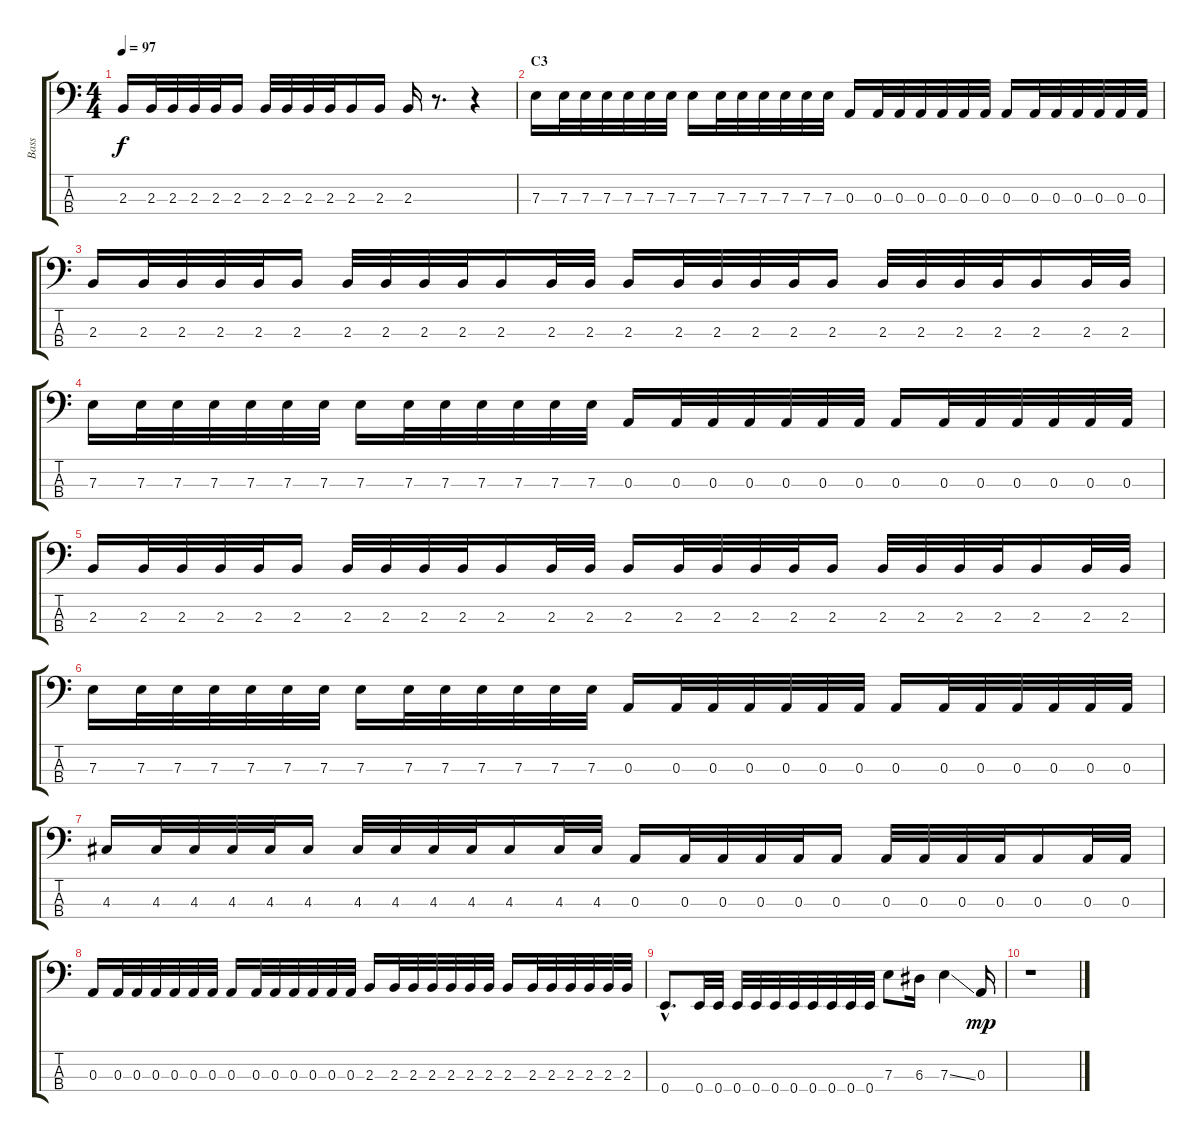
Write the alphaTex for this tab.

\track ("Bass" "Bass") {instrument electricbassfinger}
\staff {score tabs}
\tuning (G2 D2 A1 E1) {hide}
\ts (4 4)
\tempo 97
\clef f4
\ks c
2.3.16{dy f} 2.3.32 2.3.32 2.3.32 2.3.32 2.3.16 2.3.32 2.3.32 2.3.32 2.3.32 2.3.16 2.3.16 2.3.16 r.8{d} r.4 |
\section ("" "C3")
7.3.16 7.3.32 7.3.32 7.3.32 7.3.32 7.3.32 7.3.32 7.3.16 7.3.32 7.3.32 7.3.32 7.3.32 7.3.32 7.3.32 0.3.16 0.3.32 0.3.32 0.3.32 0.3.32 0.3.32 0.3.32 0.3.16 0.3.32 0.3.32 0.3.32 0.3.32 0.3.32 0.3.32 |
2.3.16 2.3.32 2.3.32 2.3.32 2.3.32 2.3.16 2.3.32 2.3.32 2.3.32 2.3.32 2.3.16 2.3.32 2.3.32 2.3.16 2.3.32 2.3.32 2.3.32 2.3.32 2.3.16 2.3.32 2.3.32 2.3.32 2.3.32 2.3.16 2.3.32 2.3.32 |
7.3.16 7.3.32 7.3.32 7.3.32 7.3.32 7.3.32 7.3.32 7.3.16 7.3.32 7.3.32 7.3.32 7.3.32 7.3.32 7.3.32 0.3.16 0.3.32 0.3.32 0.3.32 0.3.32 0.3.32 0.3.32 0.3.16 0.3.32 0.3.32 0.3.32 0.3.32 0.3.32 0.3.32 |
2.3.16 2.3.32 2.3.32 2.3.32 2.3.32 2.3.16 2.3.32 2.3.32 2.3.32 2.3.32 2.3.16 2.3.32 2.3.32 2.3.16 2.3.32 2.3.32 2.3.32 2.3.32 2.3.16 2.3.32 2.3.32 2.3.32 2.3.32 2.3.16 2.3.32 2.3.32 |
7.3.16 7.3.32 7.3.32 7.3.32 7.3.32 7.3.32 7.3.32 7.3.16 7.3.32 7.3.32 7.3.32 7.3.32 7.3.32 7.3.32 0.3.16 0.3.32 0.3.32 0.3.32 0.3.32 0.3.32 0.3.32 0.3.16 0.3.32 0.3.32 0.3.32 0.3.32 0.3.32 0.3.32 |
4.3.16 4.3.32 4.3.32 4.3.32 4.3.32 4.3.16 4.3.32 4.3.32 4.3.32 4.3.32 4.3.16 4.3.32 4.3.32 0.3.16 0.3.32 0.3.32 0.3.32 0.3.32 0.3.16 0.3.32 0.3.32 0.3.32 0.3.32 0.3.16 0.3.32 0.3.32 |
0.3.16 0.3.32 0.3.32 0.3.32 0.3.32 0.3.32 0.3.32 0.3.16 0.3.32 0.3.32 0.3.32 0.3.32 0.3.32 0.3.32 2.3.16 2.3.32 2.3.32 2.3.32 2.3.32 2.3.32 2.3.32 2.3.16 2.3.32 2.3.32 2.3.32 2.3.32 2.3.32 2.3.32 |
0.4{hac}.8{d} 0.4.32 0.4.32 0.4.32 0.4.32 0.4.32 0.4.32 0.4.32 0.4.32 0.4.32 0.4.32 7.3.8 6.3.16 7.3{ss}.4 0.3.16{dy mp} |
r.1
